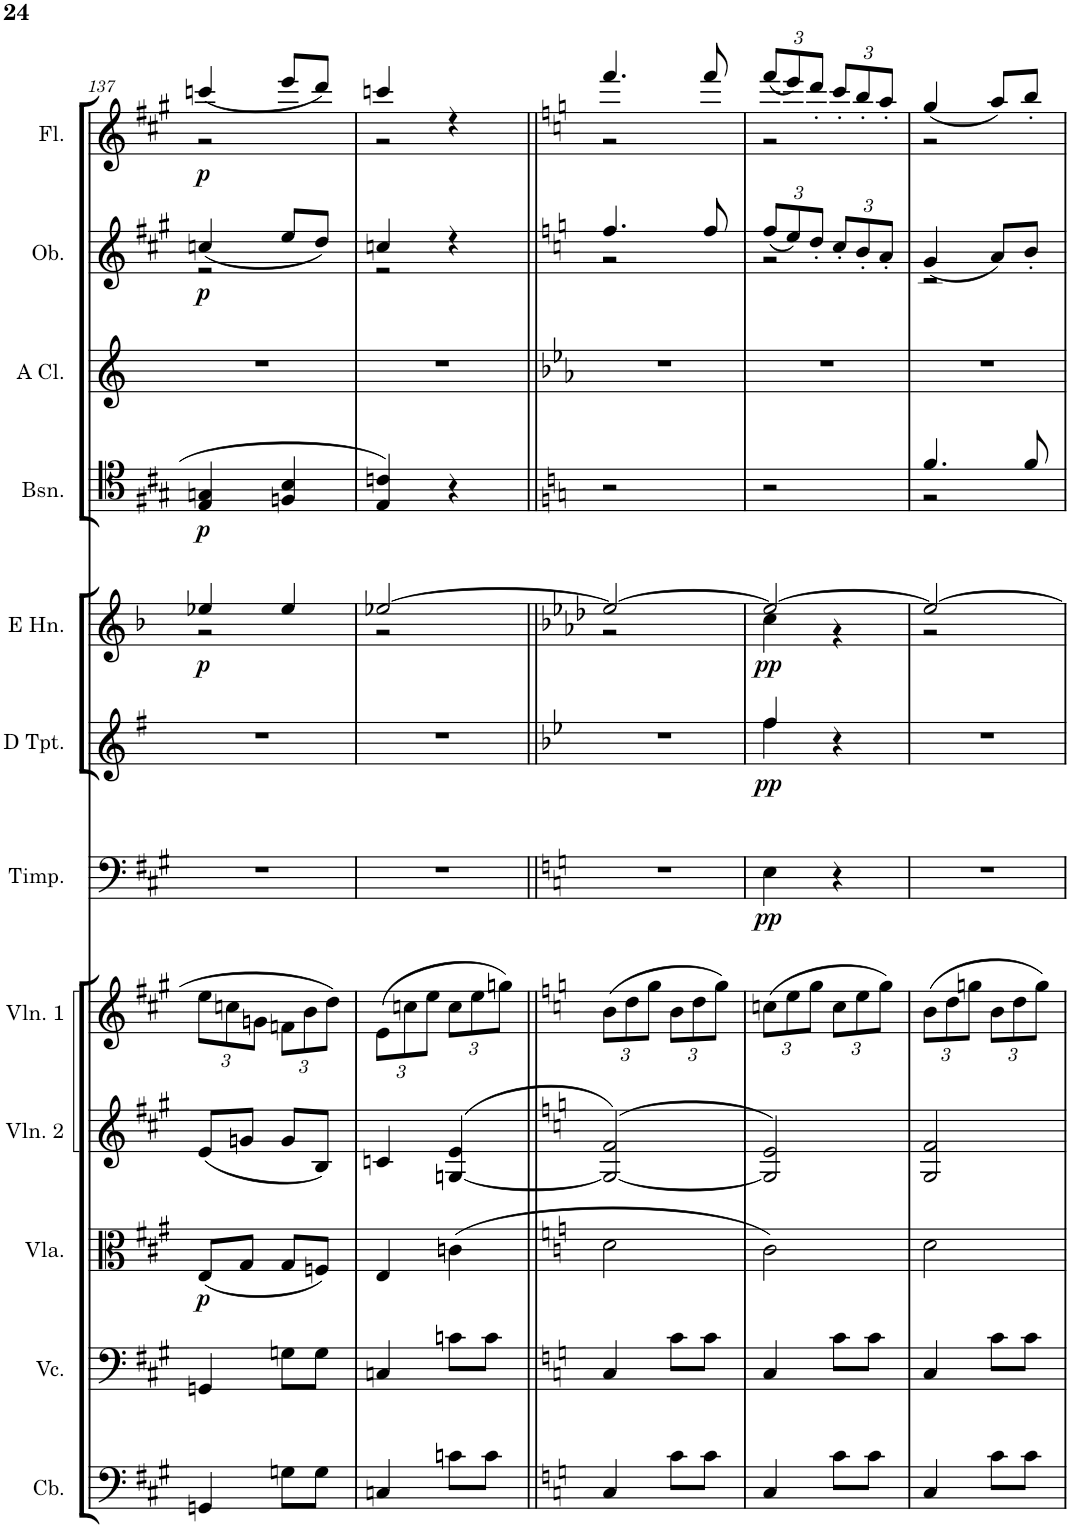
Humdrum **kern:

**kern	**kern	**kern	**dynam	**kern	**kern	**kern	**dynam	**kern	**dynam	**kern	**dynam	**kern	**dynam	**kern	**kern	**dynam	**kern	**dynam
*part12	*part11	*part10	*part10	*part9	*part8	*part7	*part7	*part6	*part6	*part5	*part5	*part4	*part4	*part3	*part2	*part2	*part1	*part1
*staff12	*staff11	*staff10	*staff10	*staff9	*staff8	*staff7	*staff7	*staff6	*staff6	*staff5	*staff5	*staff4	*staff4	*staff3	*staff2	*staff2	*staff1	*staff1
*I"Violoncello II et Bassi	*I"Violoncello	*I"Viole	*	*I"Violin 2	*I"Violin 1	*I"Timpani	*	*I"Clarini in D	*	*I"Corni in E	*	*I"Fagotti	*	*I"Clarinetti	*I"Oboi	*	*I"Flauti	*
*	*I'Vc.	*	*	*I'Vln. 2	*I'Vln. 1	*I'Timp.	*	*	*	*	*	*	*	*	*I'Ob.	*	*I'Fl.	*
!!LO:PB:g=z
*clefF4	*clefF4	*clefC3	*	*clefG2	*clefG2	*clefF4	*	*clefG2	*	*clefG2	*	*clefC4	*	*clefG2	*clefG2	*	*clefG2	*
*Trd7c12	*	*	*	*	*	*	*	*Trd-1c-2	*	*Trd5c8	*	*	*	*Trd2c3	*	*	*	*
*k[f#c#g#]	*k[f#c#g#]	*k[f#c#g#]	*	*k[f#c#g#]	*k[f#c#g#]	*k[f#c#g#]	*	*k[f#]	*	*k[b-]	*	*k[f#c#g#]	*	*k[]	*k[f#c#g#]	*	*k[f#c#g#]	*
*M2/4	*M2/4	*M2/4	*	*M2/4	*M2/4	*M2/4	*	*M2/4	*	*M2/4	*	*M2/4	*	*M2/4	*M2/4	*	*M2/4	*
*	*	*	*	*	*Xbrackettup	*	*	*	*	*	*	*	*	*	*	*	*	*
=137	=137	=137	=137	=137	=137	=137	=137	=137	=137	=137	=137	=137	=137	=137	=137	=137	=137	=137
*	*	*	*	*	*	*	*	*	*	*^	*	*	*	*	*^	*	*^	*
!	!	!	!LO:DY:b	!	!	!	!	!	!	!	!	!LO:DY:b	!	!LO:DY:b	!	!	!	!LO:DY:b	!	!	!LO:DY:b
4GGn/	4GGn/	(8E/L	p	(8e/L	12ee\L	2r	.	2r	.	4ee-X/	2r	p	4E/ 4Gn/	p	2r	(<4ccn/	2r	p	(<4cccn/	2r	p
.	.	.	.	.	12ccn\	.	.	.	.	.	.	.	.	.	.	.	.	.	.	.	.
.	.	8G#/J	.	8gn/J	.	.	.	.	.	.	.	.	.	.	.	.	.	.	.	.	.
.	.	.	.	.	12gn\J	.	.	.	.	.	.	.	.	.	.	.	.	.	.	.	.
8Gn\L	8Gn\L	8G#/L	.	8g/L	12fn\L	.	.	.	.	4ee-/	.	.	4Fn/ 4B/	.	.	8ee/L	.	.	8eee/L	.	.
.	.	.	.	.	12b\	.	.	.	.	.	.	.	.	.	.	.	.	.	.	.	.
8G\J	8G\J	8Fn/J)	.	8B/J)	.	.	.	.	.	.	.	.	.	.	.	8dd/J)	.	.	8ddd/J)	.	.
.	.	.	.	.	12dd\J	.	.	.	.	.	.	.	.	.	.	.	.	.	.	.	.
=138	=138	=138	=138	=138	=138	=138	=138	=138	=138	=138	=138	=138	=138	=138	=138	=138	=138	=138	=138	=138	=138
4Cn/	4Cn/	4E/	.	4cn/	(12e\L	2r	.	2r	.	[2ee-X/	2r	.	4E/ 4cn/	.	2r	4ccn/	2r	.	4cccn/	2r	.
.	.	.	.	.	12ccn\	.	.	.	.	.	.	.	.	.	.	.	.	.	.	.	.
.	.	.	.	.	12ee\J	.	.	.	.	.	.	.	.	.	.	.	.	.	.	.	.
8cn\L	8cn\L	(4cn\	.	(>[4Gn/ 4e/	12cc\L	.	.	.	.	.	.	.	4r	.	.	4r	.	.	4r	.	.
.	.	.	.	.	12ee\	.	.	.	.	.	.	.	.	.	.	.	.	.	.	.	.
8c\J	8c\J	.	.	.	.	.	.	.	.	.	.	.	.	.	.	.	.	.	.	.	.
.	.	.	.	.	12ggn\J)	.	.	.	.	.	.	.	.	.	.	.	.	.	.	.	.
=139||	=139||	=139||	=139||	=139||	=139||	=139||	=139||	=139||	=139||	=139||	=139||	=139||	=139||	=139||	=139||	=139||	=139||	=139||	=139||	=139||	=139||
*k[]	*k[]	*k[]	*	*k[]	*k[]	*k[]	*	*k[b-e-]	*	*k[b-e-a-d-]	*	*	*k[]	*	*k[b-e-a-]	*k[]	*	*	*k[]	*	*
4C/	4C/	2d\	.	(>2G/_ 2f/)	(12b\L	2r	.	2r	.	2ee-/_	2r	.	2r	.	2r	4.ff/	2r	.	4.fff/	2r	.
.	.	.	.	.	12dd\	.	.	.	.	.	.	.	.	.	.	.	.	.	.	.	.
.	.	.	.	.	12gg\J	.	.	.	.	.	.	.	.	.	.	.	.	.	.	.	.
8c\L	8c\L	.	.	.	12b\L	.	.	.	.	.	.	.	.	.	.	.	.	.	.	.	.
.	.	.	.	.	12dd\	.	.	.	.	.	.	.	.	.	.	.	.	.	.	.	.
8c\J	8c\J	.	.	.	.	.	.	.	.	.	.	.	.	.	.	8ff/	.	.	8fff/	.	.
.	.	.	.	.	12gg\J)	.	.	.	.	.	.	.	.	.	.	.	.	.	.	.	.
=140	=140	=140	=140	=140	=140	=140	=140	=140	=140	=140	=140	=140	=140	=140	=140	=140	=140	=140	=140	=140	=140
*	*	*	*	*	*	*	*	*^	*	*	*	*	*	*	*	*	*	*	*	*	*
*	*	*	*	*	*	*	*	*	*	*	*	*	*	*	*	*	*Xbrackettup	*	*	*Xbrackettup	*	*
!	!	!	!	!	!	!	!LO:DY:b	!	!	!LO:DY:b	!	!	!LO:DY:b	!	!	!	!	!	!	!	!	!
4C/	4C/	2c\)	.	2G/] 2e/)	(12ccn\L	4E\	pp	4ff/	4ff\	pp	2ee-/_	4cc\	pp	2r	.	2r	(<12ff/L	2r	.	(<12fff/L	2r	.
.	.	.	.	.	12ee\	.	.	.	.	.	.	.	.	.	.	.	12ee/)	.	.	12eee/)	.	.
.	.	.	.	.	12gg\J	.	.	.	.	.	.	.	.	.	.	.	12dd'</J	.	.	12ddd'</J	.	.
8c\L	8c\L	.	.	.	12cc\L	4r	.	4r	4ryy	.	.	4r	.	.	.	.	12cc'</L	.	.	12ccc'</L	.	.
.	.	.	.	.	12ee\	.	.	.	.	.	.	.	.	.	.	.	12b'</	.	.	12bb'</	.	.
8c\J	8c\J	.	.	.	.	.	.	.	.	.	.	.	.	.	.	.	.	.	.	.	.	.
.	.	.	.	.	12gg\J)	.	.	.	.	.	.	.	.	.	.	.	12a'</J	.	.	12aa'</J	.	.
*	*	*	*	*	*	*	*	*v	*v	*	*	*	*	*	*	*	*	*	*	*	*	*
=141	=141	=141	=141	=141	=141	=141	=141	=141	=141	=141	=141	=141	=141	=141	=141	=141	=141	=141	=141	=141	=141
*	*	*	*	*	*	*	*	*	*	*	*	*	*^	*	*	*	*	*	*	*	*
4C/	4C/	2d\	.	2G/ 2f/	(12b\L	2r	.	2r	.	2ee-/_	2r	.	4.f/	2r	.	2r	(<4g/	2r	.	(<4gg/	2r	.
.	.	.	.	.	12dd\	.	.	.	.	.	.	.	.	.	.	.	.	.	.	.	.	.
.	.	.	.	.	12ggn\J	.	.	.	.	.	.	.	.	.	.	.	.	.	.	.	.	.
8c\L	8c\L	.	.	.	12b\L	.	.	.	.	.	.	.	.	.	.	.	8a/L)	.	.	8aa/L)	.	.
.	.	.	.	.	12dd\	.	.	.	.	.	.	.	.	.	.	.	.	.	.	.	.	.
8c\J	8c\J	.	.	.	.	.	.	.	.	.	.	.	8f/	.	.	.	8b'</J	.	.	8bb'</J	.	.
.	.	.	.	.	12gg\J)	.	.	.	.	.	.	.	.	.	.	.	.	.	.	.	.	.
*	*	*	*	*	*	*	*	*	*	*v	*v	*	*	*	*	*	*v	*v	*	*v	*v	*
*	*	*	*	*	*	*	*	*	*	*	*	*v	*v	*	*	*	*	*	*
=	=	=	=	=	=	=	=	=	=	=	=	=	=	=	=	=	=	=
*-	*-	*-	*-	*-	*-	*-	*-	*-	*-	*-	*-	*-	*-	*-	*-	*-	*-	*-
